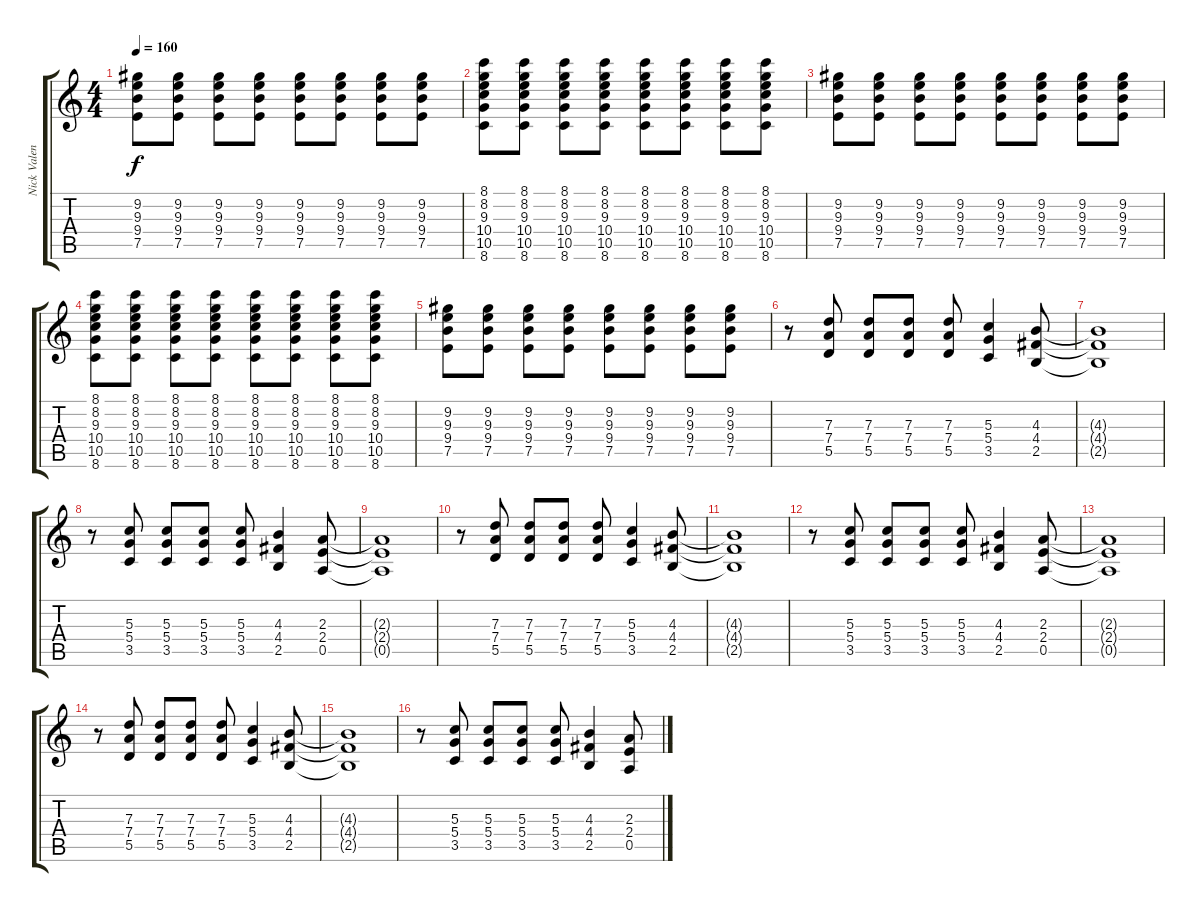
\track ("Nick Valensi" "Nick Valen") {instrument overdrivenguitar}
\staff {score tabs}
\tuning (E4 B3 G3 D3 A2 E2) {hide}
\ts (4 4)
\tempo 160
\clef g2
\ks c
(9.2 9.3 9.4 7.5).8{dy f} (9.2 9.3 9.4 7.5).8 (9.2 9.3 9.4 7.5).8 (9.2 9.3 9.4 7.5).8 (9.2 9.3 9.4 7.5).8 (9.2 9.3 9.4 7.5).8 (9.2 9.3 9.4 7.5).8 (9.2 9.3 9.4 7.5).8 |
(8.1 8.2 9.3 10.4 10.5 8.6).8 (8.1 8.2 9.3 10.4 10.5 8.6).8 (8.1 8.2 9.3 10.4 10.5 8.6).8 (8.1 8.2 9.3 10.4 10.5 8.6).8 (8.1 8.2 9.3 10.4 10.5 8.6).8 (8.1 8.2 9.3 10.4 10.5 8.6).8 (8.1 8.2 9.3 10.4 10.5 8.6).8 (8.1 8.2 9.3 10.4 10.5 8.6).8 |
(9.2 9.3 9.4 7.5).8 (9.2 9.3 9.4 7.5).8 (9.2 9.3 9.4 7.5).8 (9.2 9.3 9.4 7.5).8 (9.2 9.3 9.4 7.5).8 (9.2 9.3 9.4 7.5).8 (9.2 9.3 9.4 7.5).8 (9.2 9.3 9.4 7.5).8 |
(8.1 8.2 9.3 10.4 10.5 8.6).8 (8.1 8.2 9.3 10.4 10.5 8.6).8 (8.1 8.2 9.3 10.4 10.5 8.6).8 (8.1 8.2 9.3 10.4 10.5 8.6).8 (8.1 8.2 9.3 10.4 10.5 8.6).8 (8.1 8.2 9.3 10.4 10.5 8.6).8 (8.1 8.2 9.3 10.4 10.5 8.6).8 (8.1 8.2 9.3 10.4 10.5 8.6).8 |
(9.2 9.3 9.4 7.5).8 (9.2 9.3 9.4 7.5).8 (9.2 9.3 9.4 7.5).8 (9.2 9.3 9.4 7.5).8 (9.2 9.3 9.4 7.5).8 (9.2 9.3 9.4 7.5).8 (9.2 9.3 9.4 7.5).8 (9.2 9.3 9.4 7.5).8 |
r.8 (7.3 7.4 5.5).8 (7.3 7.4 5.5).8 (7.3 7.4 5.5).8 (7.3 7.4 5.5).8 (5.3 5.4 3.5).4 (4.3 4.4 2.5).8 |
(4.3{t} 4.4{t} 2.5{t}).1 |
r.8 (5.3 5.4 3.5).8 (5.3 5.4 3.5).8 (5.3 5.4 3.5).8 (5.3 5.4 3.5).8 (4.3 4.4 2.5).4 (2.3 2.4 0.5).8 |
(2.3{t} 2.4{t} 0.5{t}).1 |
r.8 (7.3 7.4 5.5).8 (7.3 7.4 5.5).8 (7.3 7.4 5.5).8 (7.3 7.4 5.5).8 (5.3 5.4 3.5).4 (4.3 4.4 2.5).8 |
(4.3{t} 4.4{t} 2.5{t}).1 |
r.8 (5.3 5.4 3.5).8 (5.3 5.4 3.5).8 (5.3 5.4 3.5).8 (5.3 5.4 3.5).8 (4.3 4.4 2.5).4 (2.3 2.4 0.5).8 |
(2.3{t} 2.4{t} 0.5{t}).1 |
r.8 (7.3 7.4 5.5).8 (7.3 7.4 5.5).8 (7.3 7.4 5.5).8 (7.3 7.4 5.5).8 (5.3 5.4 3.5).4 (4.3 4.4 2.5).8 |
(4.3{t} 4.4{t} 2.5{t}).1 |
r.8 (5.3 5.4 3.5).8 (5.3 5.4 3.5).8 (5.3 5.4 3.5).8 (5.3 5.4 3.5).8 (4.3 4.4 2.5).4 (2.3 2.4 0.5).8
